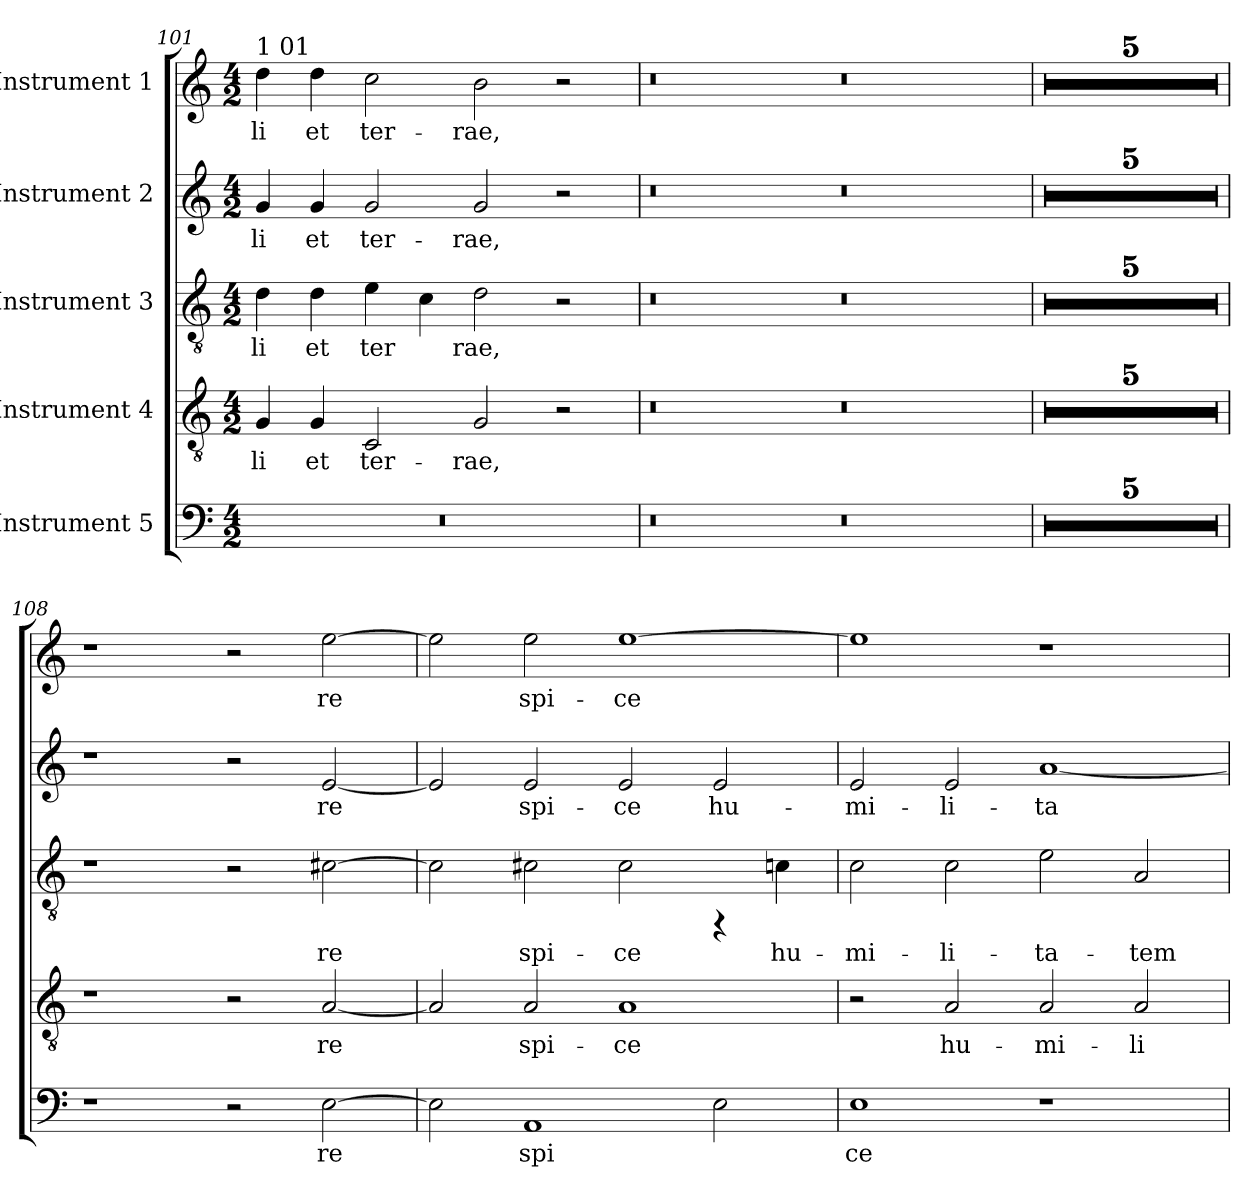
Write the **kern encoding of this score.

**kern	**text	**kern	**text	**kern	**text	**kern	**text	**kern	**text
*part5	*part5	*part4	*part4	*part3	*part3	*part2	*part2	*part1	*part1
*staff5	*staff5	*staff4	*staff4	*staff3	*staff3	*staff2	*staff2	*staff1	*staff1
*I"Instrument 5	*	*I"Instrument 4	*	*I"Instrument 3	*	*I"Instrument 2	*	*I"Instrument 1	*
!!LO:PB:g=z
*clefF4	*	*clefGv2	*	*clefGv2	*	*clefG2	*	*clefG2	*
*k[]	*	*k[]	*	*k[]	*	*k[]	*	*k[]	*
*C:	*	*C:	*	*C:	*	*C:	*	*C:	*
*M4/2	*	*M4/2	*	*M4/2	*	*M4/2	*	*M4/2	*
=101	=101	=101	=101	=101	=101	=101	=101	=101	=101
!	!	!	!	!	!	!	!	!LO:TX:a:t=1 01	!
!	!	!	!LO:LY:b:cj	!	!LO:LY:b:cj	!	!LO:LY:b:cj	!	!LO:LY:b:cj
0r	.	4G/	-li	4d\	-li	4g/	-li	4dd\	-li
!	!	!	!LO:LY:b:cj	!	!LO:LY:b:cj	!	!LO:LY:b:cj	!	!LO:LY:b:cj
.	.	4G/	et	4d\	et	4g/	et	4dd\	et
!	!	!	!LO:LY:b:cj	!	!LO:LY:b:cj	!	!LO:LY:b:cj	!	!LO:LY:b:cj
.	.	2C/	ter-	4e\	ter-	2g/	ter-	2cc\	ter-
!	!	!	!	!	!LO:LY:b:cj	!	!	!	!
.	.	.	.	4c\	--	.	.	.	.
!	!	!	!LO:LY:b:cj	!	!LO:LY:b:cj	!	!LO:LY:b:cj	!	!LO:LY:b:cj
.	.	2G/	-rae,	2d\	-rae,	2g/	-rae,	2b\	-rae,
.	.	2r	.	2r	.	2r	.	2r	.
=102	=102	=102	=102	=102	=102	=102	=102	=102	=102
0r	.	0r	.	0r	.	0r	.	0r	.
0r	.	0r	.	0r	.	0r	.	0r	.
=103	=103	=103	=103	=103	=103	=103	=103	=103	=103
0r	.	0r	.	0r	.	0r	.	0r	.
=104	=104	=104	=104	=104	=104	=104	=104	=104	=104
0r	.	0r	.	0r	.	0r	.	0r	.
=105	=105	=105	=105	=105	=105	=105	=105	=105	=105
0r	.	0r	.	0r	.	0r	.	0r	.
=106	=106	=106	=106	=106	=106	=106	=106	=106	=106
0r	.	0r	.	0r	.	0r	.	0r	.
=107	=107	=107	=107	=107	=107	=107	=107	=107	=107
0r	.	0r	.	0r	.	0r	.	0r	.
=108	=108	=108	=108	=108	=108	=108	=108	=108	=108
1r	.	1r	.	1r	.	1r	.	1r	.
2r	.	2r	.	2r	.	2r	.	2r	.
!	!LO:LY:b:cj	!	!LO:LY:b:cj	!	!LO:LY:b:cj	!	!LO:LY:b:cj	!	!LO:LY:b:cj
[>2E\	re-	[<2A/	re-	[>2c#X\	re-	[<2e/	re-	[>2ee\	re-
=109	=109	=109	=109	=109	=109	=109	=109	=109	=109
!	!LO:LY:b:cj	!	!LO:LY:b:cj	!	!LO:LY:b:cj	!	!LO:LY:b:cj	!	!LO:LY:b:cj
2E\]	--	2A/]	--	2c#\]	--	2e/]	--	2ee\]	--
!	!LO:LY:b:cj	!	!LO:LY:b:cj	!	!LO:LY:b:cj	!	!LO:LY:b:cj	!	!LO:LY:b:cj
1AA	-spi-	2A/	-spi-	2c#X\	-spi-	2e/	-spi-	2ee\	-spi-
!	!	!	!LO:LY:b:cj	!	!LO:LY:b:cj	!	!LO:LY:b:cj	!	!LO:LY:b:cj
.	.	1A	-ce	2c#\	-ce	2e/	-ce	[>1ee	-ce
!	!LO:LY:b:cj	!	!	!	!	!	!LO:LY:b:cj	!	!
2E\	--	.	.	4rFF	.	2e/	hu-	.	.
!	!	!	!	!	!LO:LY:b:cj	!	!	!	!
.	.	.	.	4cn\	hu-	.	.	.	.
=110	=110	=110	=110	=110	=110	=110	=110	=110	=110
!	!LO:LY:b:cj	!	!	!	!LO:LY:b:cj	!	!LO:LY:b:cj	!	!LO:LY:b:cj
1E	-ce	2r	.	2c\	-mi-	2e/	-mi-	1ee]	.
!	!	!	!LO:LY:b:cj	!	!LO:LY:b:cj	!	!LO:LY:b:cj	!	!
.	.	2A/	hu-	2c\	-li-	2e/	-li-	.	.
!	!	!	!LO:LY:b:cj	!	!LO:LY:b:cj	!	!LO:LY:b:cj	!	!
1r	.	2A/	-mi-	2e\	-ta-	[>1a	-ta-	1r	.
!	!	!	!LO:LY:b:cj	!	!LO:LY:b:cj	!	!	!	!
.	.	2A/	-li-	2A/	-tem	.	.	.	.
=	=	=	=	=	=	=	=	=	=
*-	*-	*-	*-	*-	*-	*-	*-	*-	*-
